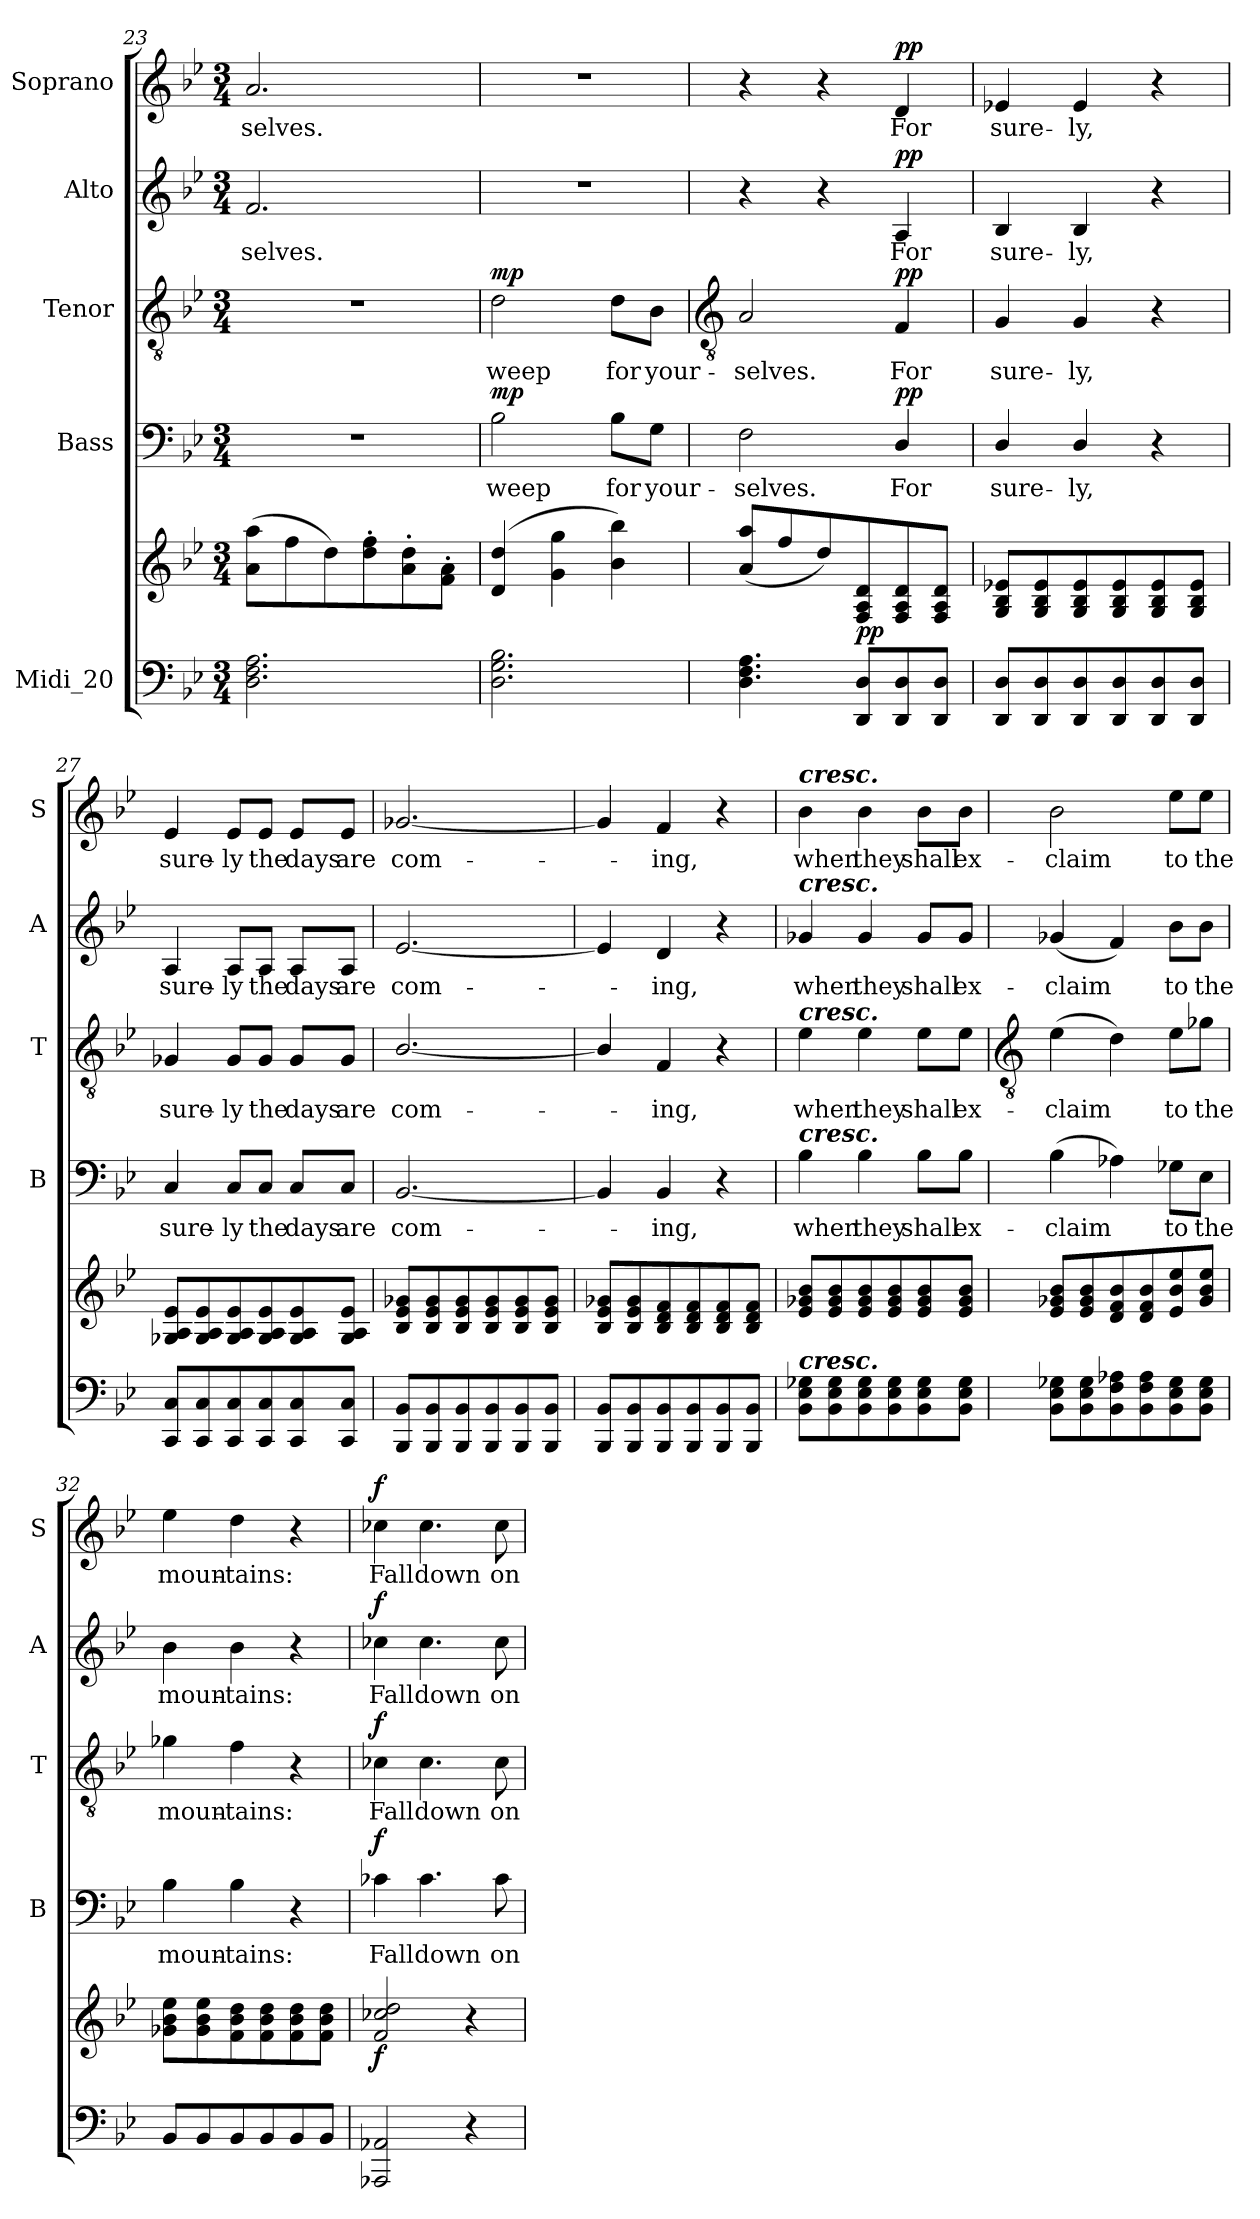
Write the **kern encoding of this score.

**kern	**kern	**dynam	**kern	**text	**dynam	**kern	**text	**dynam	**kern	**text	**dynam	**kern	**text	**dynam
*part5	*part5	*part5	*part4	*part4	*part4	*part3	*part3	*part3	*part2	*part2	*part2	*part1	*part1	*part1
*staff6	*staff5	*staff5/6	*staff4	*staff4	*staff4	*staff3	*staff3	*staff3	*staff2	*staff2	*staff2	*staff1	*staff1	*staff1
*I"Midi_20	*	*	*I"Bass	*	*	*I"Tenor	*	*	*I"Alto	*	*	*I"Soprano	*	*
*	*	*	*I'B	*	*	*I'T	*	*	*I'A	*	*	*I'S	*	*
*clefF4	*clefG2	*	*clefF4	*	*	*clefGv2	*	*	*clefG2	*	*	*clefG2	*	*
*k[b-e-]	*k[b-e-]	*	*k[b-e-]	*	*	*k[b-e-]	*	*	*k[b-e-]	*	*	*k[b-e-]	*	*
*B-:	*B-:	*	*B-:	*	*	*B-:	*	*	*B-:	*	*	*B-:	*	*
*M3/4	*M3/4	*	*M3/4	*	*	*M3/4	*	*	*M3/4	*	*	*M3/4	*	*
=23	=23	=23	=23	=23	=23	=23	=23	=23	=23	=23	=23	=23	=23	=23
!	!	!	!LO:N:vis=1	!	!	!LO:N:vis=1	!	!	!	!LO:LY:b	!	!	!LO:LY:b	!
2.D 2.F 2.A	(>8a 8aaL	.	2.r	.	.	2.r	.	.	2.f	-selves.	.	2.a	-selves.	.
.	8ff	.	.	.	.	.	.	.	.	.	.	.	.	.
.	8dd)	.	.	.	.	.	.	.	.	.	.	.	.	.
.	8dd' 8ff'	.	.	.	.	.	.	.	.	.	.	.	.	.
.	8a' 8dd'	.	.	.	.	.	.	.	.	.	.	.	.	.
.	8f' 8a'J	.	.	.	.	.	.	.	.	.	.	.	.	.
=24	=24	=24	=24	=24	=24	=24	=24	=24	=24	=24	=24	=24	=24	=24
!	!	!	!	!LO:LY:b	!LO:DY:b	!	!LO:LY:b	!LO:DY:b	!LO:N:vis=1	!	!	!LO:N:vis=1	!	!
2.D 2.G 2.B-	(>4d 4dd	.	2B-	weep	mp	2d	weep	mp	2.r	.	.	2.r	.	.
.	4g 4gg	.	.	.	.	.	.	.	.	.	.	.	.	.
!	!	!	!	!LO:LY:b	!	!	!LO:LY:b	!	!	!	!	!	!	!
.	4b- 4bb-)	.	8B-\L	for	.	8d\L	for	.	.	.	.	.	.	.
!	!	!	!	!LO:LY:b	!	!	!LO:LY:b	!	!	!	!	!	!	!
.	.	.	8G\J	your-	.	8B-\J	your-	.	.	.	.	.	.	.
!!LO:LB:g=z
=25	=25	=25	=25	=25	=25	=25	=25	=25	=25	=25	=25	=25	=25	=25
*	*	*	*	*	*	*clefGv2	*	*	*	*	*	*	*	*
!	!	!	!	!LO:LY:b	!	!	!LO:LY:b	!	!	!	!	!	!	!
4.D 4.F 4.A	(<8a 8aaL	.	2F	-selves.	.	2A	-selves.	.	4r	.	.	4r	.	.
.	8ff	.	.	.	.	.	.	.	.	.	.	.	.	.
.	8dd)	.	.	.	.	.	.	.	4r	.	.	4r	.	.
!	!	!LO:DY:b	!	!	!	!	!	!	!	!	!	!	!	!
8DD 8DL	8F 8A 8d	pp	.	.	.	.	.	.	.	.	.	.	.	.
!	!	!	!	!LO:LY:b	!LO:DY:b	!	!LO:LY:b	!LO:DY:b	!	!LO:LY:b	!LO:DY:b	!	!LO:LY:b	!LO:DY:b
8DD 8D	8F 8A 8d	.	4D/	For	pp	4F	For	pp	4A	For	pp	4d	For	pp
8DD 8DJ	8F 8A 8dJ	.	.	.	.	.	.	.	.	.	.	.	.	.
=26	=26	=26	=26	=26	=26	=26	=26	=26	=26	=26	=26	=26	=26	=26
!	!	!	!	!LO:LY:b	!	!	!LO:LY:b	!	!	!LO:LY:b	!	!	!LO:LY:b	!
8DD 8DL	8G 8B- 8e-XL	.	4D/	sure-	.	4G	sure-	.	4B-	sure-	.	4e-X	sure-	.
8DD 8D	8G 8B- 8e-	.	.	.	.	.	.	.	.	.	.	.	.	.
!	!	!	!	!LO:LY:b	!	!	!LO:LY:b	!	!	!LO:LY:b	!	!	!LO:LY:b	!
8DD 8D	8G 8B- 8e-	.	4D/	-ly,	.	4G	-ly,	.	4B-	-ly,	.	4e-	-ly,	.
8DD 8D	8G 8B- 8e-	.	.	.	.	.	.	.	.	.	.	.	.	.
8DD 8D	8G 8B- 8e-	.	4r	.	.	4r	.	.	4r	.	.	4r	.	.
8DD 8DJ	8G 8B- 8e-J	.	.	.	.	.	.	.	.	.	.	.	.	.
=27	=27	=27	=27	=27	=27	=27	=27	=27	=27	=27	=27	=27	=27	=27
!	!	!	!	!LO:LY:b	!	!	!LO:LY:b	!	!	!LO:LY:b	!	!	!LO:LY:b	!
8CC 8CL	8G-X 8A 8e-L	.	4C	sure-	.	4G-X	sure-	.	4A	sure-	.	4e-	sure-	.
8CC 8C	8G- 8A 8e-	.	.	.	.	.	.	.	.	.	.	.	.	.
!	!	!	!	!LO:LY:b	!	!	!LO:LY:b	!	!	!LO:LY:b	!	!	!LO:LY:b	!
8CC 8C	8G- 8A 8e-	.	8C/L	-ly	.	8G-/L	-ly	.	8A/L	-ly	.	8e-/L	-ly	.
!	!	!	!	!LO:LY:b	!	!	!LO:LY:b	!	!	!LO:LY:b	!	!	!LO:LY:b	!
8CC 8C	8G- 8A 8e-	.	8C/J	the	.	8G-/J	the	.	8A/J	the	.	8e-/J	the	.
!	!	!	!	!LO:LY:b	!	!	!LO:LY:b	!	!	!LO:LY:b	!	!	!LO:LY:b	!
8CC 8C	8G- 8A 8e-	.	8C/L	days	.	8G-/L	days	.	8A/L	days	.	8e-/L	days	.
!	!	!	!	!LO:LY:b	!	!	!LO:LY:b	!	!	!LO:LY:b	!	!	!LO:LY:b	!
8CC 8CJ	8G- 8A 8e-J	.	8C/J	are	.	8G-/J	are	.	8A/J	are	.	8e-/J	are	.
=28	=28	=28	=28	=28	=28	=28	=28	=28	=28	=28	=28	=28	=28	=28
!	!	!	!	!LO:LY:b	!	!	!LO:LY:b	!	!	!LO:LY:b	!	!	!LO:LY:b	!
8BBB- 8BB-L	8B- 8e- 8g-XL	.	[2.BB-	com-	.	[2.B-/	com-	.	[2.e-	com-	.	[2.g-X	com-	.
8BBB- 8BB-	8B- 8e- 8g-	.	.	.	.	.	.	.	.	.	.	.	.	.
8BBB- 8BB-	8B- 8e- 8g-	.	.	.	.	.	.	.	.	.	.	.	.	.
8BBB- 8BB-	8B- 8e- 8g-	.	.	.	.	.	.	.	.	.	.	.	.	.
8BBB- 8BB-	8B- 8e- 8g-	.	.	.	.	.	.	.	.	.	.	.	.	.
8BBB- 8BB-J	8B- 8e- 8g-J	.	.	.	.	.	.	.	.	.	.	.	.	.
=29	=29	=29	=29	=29	=29	=29	=29	=29	=29	=29	=29	=29	=29	=29
8BBB- 8BB-L	8B- 8e- 8g-XL	.	4BB-]	.	.	4B-/]	.	.	4e-]	.	.	4g-]	.	.
8BBB- 8BB-	8B- 8e- 8g-	.	.	.	.	.	.	.	.	.	.	.	.	.
!	!	!	!	!LO:LY:b	!	!	!LO:LY:b	!	!	!LO:LY:b	!	!	!LO:LY:b	!
8BBB- 8BB-	8B- 8d 8f	.	4BB-	ing,	.	4F	ing,	.	4d	ing,	.	4f	ing,	.
8BBB- 8BB-	8B- 8d 8f	.	.	.	.	.	.	.	.	.	.	.	.	.
8BBB- 8BB-	8B- 8d 8f	.	4r	.	.	4r	.	.	4r	.	.	4r	.	.
8BBB- 8BB-J	8B- 8d 8fJ	.	.	.	.	.	.	.	.	.	.	.	.	.
=30	=30	=30	=30	=30	=30	=30	=30	=30	=30	=30	=30	=30	=30	=30
!	!	!	!	!	!	!	!	!	!	!	!	!LO:TX:a:Bi:t=cresc.	!	!
!	!	!	!	!	!	!	!	!	!LO:TX:a:Bi:t=cresc.	!	!	!	!	!
!	!	!	!	!	!	!LO:TX:a:Bi:t=cresc.	!	!	!	!	!	!	!	!
!	!	!	!LO:TX:a:Bi:t=cresc.	!	!	!	!	!	!	!	!	!	!	!
!LO:TX:a:Bi:t=cresc.	!	!	!	!	!	!	!	!	!	!	!	!	!	!
!	!	!	!	!LO:LY:b	!	!	!LO:LY:b	!	!	!LO:LY:b	!	!	!LO:LY:b	!
8BB- 8E- 8G-XL	8e- 8g-X 8b-L	.	4B-	when	.	4e-	when	.	4g-X	when	.	4b-	when	.
8BB- 8E- 8G-	8e- 8g- 8b-	.	.	.	.	.	.	.	.	.	.	.	.	.
!	!	!	!	!LO:LY:b	!	!	!LO:LY:b	!	!	!LO:LY:b	!	!	!LO:LY:b	!
8BB- 8E- 8G-	8e- 8g- 8b-	.	4B-	they	.	4e-	they	.	4g-	they	.	4b-	they	.
8BB- 8E- 8G-	8e- 8g- 8b-	.	.	.	.	.	.	.	.	.	.	.	.	.
!	!	!	!	!LO:LY:b	!	!	!LO:LY:b	!	!	!LO:LY:b	!	!	!LO:LY:b	!
8BB- 8E- 8G-	8e- 8g- 8b-	.	8B-\L	shall	.	8e-\L	shall	.	8g-/L	shall	.	8b-\L	shall	.
!	!	!	!	!LO:LY:b	!	!	!LO:LY:b	!	!	!LO:LY:b	!	!	!LO:LY:b	!
8BB- 8E- 8G-J	8e- 8g- 8b-J	.	8B-\J	ex-	.	8e-\J	ex-	.	8g-/J	ex-	.	8b-\J	ex-	.
!!LO:LB:g=z
=31	=31	=31	=31	=31	=31	=31	=31	=31	=31	=31	=31	=31	=31	=31
*	*	*	*	*	*	*clefGv2	*	*	*	*	*	*	*	*
!	!	!	!	!LO:LY:b	!	!	!LO:LY:b	!	!	!LO:LY:b	!	!	!LO:LY:b	!
8BB- 8E- 8G-XL	8e- 8g-X 8b-L	.	(>4B-	-claim	.	(>4e-	-claim	.	(<4g-X	-claim	.	2b-	-claim	.
8BB- 8E- 8G-	8e- 8g- 8b-	.	.	.	.	.	.	.	.	.	.	.	.	.
8BB- 8F 8A-X	8d 8f 8b-	.	4A-X)	.	.	4d)	.	.	4f)	.	.	.	.	.
8BB- 8F 8A-	8d 8f 8b-	.	.	.	.	.	.	.	.	.	.	.	.	.
!	!	!	!	!LO:LY:b	!	!	!LO:LY:b	!	!	!LO:LY:b	!	!	!LO:LY:b	!
8BB- 8E- 8G-	8e- 8b- 8ee-	.	8G-X\L	to	.	8e-\L	to	.	8b-\L	to	.	8ee-\L	to	.
!	!	!	!	!LO:LY:b	!	!	!LO:LY:b	!	!	!LO:LY:b	!	!	!LO:LY:b	!
8BB- 8E- 8G-J	8g- 8b- 8ee-J	.	8E-\J	the	.	8g-X\J	the	.	8b-\J	the	.	8ee-\J	the	.
=32	=32	=32	=32	=32	=32	=32	=32	=32	=32	=32	=32	=32	=32	=32
!	!	!	!	!LO:LY:b	!	!	!LO:LY:b	!	!	!LO:LY:b	!	!	!LO:LY:b	!
8BB-L	8g-X 8b- 8ee-L	.	4B-	moun-	.	4g-X	moun-	.	4b-	moun-	.	4ee-	moun-	.
8BB-	8g- 8b- 8ee-	.	.	.	.	.	.	.	.	.	.	.	.	.
!	!	!	!	!LO:LY:b	!	!	!LO:LY:b	!	!	!LO:LY:b	!	!	!LO:LY:b	!
8BB-	8f 8b- 8dd	.	4B-	-tains:	.	4f	-tains:	.	4b-	-tains:	.	4dd	-tains:	.
8BB-	8f 8b- 8dd	.	.	.	.	.	.	.	.	.	.	.	.	.
8BB-	8f 8b- 8dd	.	4r	.	.	4r	.	.	4r	.	.	4r	.	.
8BB-J	8f 8b- 8ddJ	.	.	.	.	.	.	.	.	.	.	.	.	.
=33	=33	=33	=33	=33	=33	=33	=33	=33	=33	=33	=33	=33	=33	=33
!	!	!LO:DY:b	!	!LO:LY:b	!LO:DY:b	!	!LO:LY:b	!LO:DY:b	!	!LO:LY:b	!LO:DY:b	!	!LO:LY:b	!LO:DY:b
2AAA-X 2AA-X	2f 2cc-X 2dd	f	4c-X	Fall	f	4c-X	Fall	f	4cc-X	Fall	f	4cc-X	Fall	f
!	!	!	!	!LO:LY:b	!	!	!LO:LY:b	!	!	!LO:LY:b	!	!	!LO:LY:b	!
.	.	.	4.c-	down	.	4.c-	down	.	4.cc-	down	.	4.cc-	down	.
4r	4r	.	.	.	.	.	.	.	.	.	.	.	.	.
!	!	!	!	!LO:LY:b	!	!	!LO:LY:b	!	!	!LO:LY:b	!	!	!LO:LY:b	!
.	.	.	8c-	on	.	8c-	on	.	8cc-	on	.	8cc-	on	.
=	=	=	=	=	=	=	=	=	=	=	=	=	=	=
*-	*-	*-	*-	*-	*-	*-	*-	*-	*-	*-	*-	*-	*-	*-
